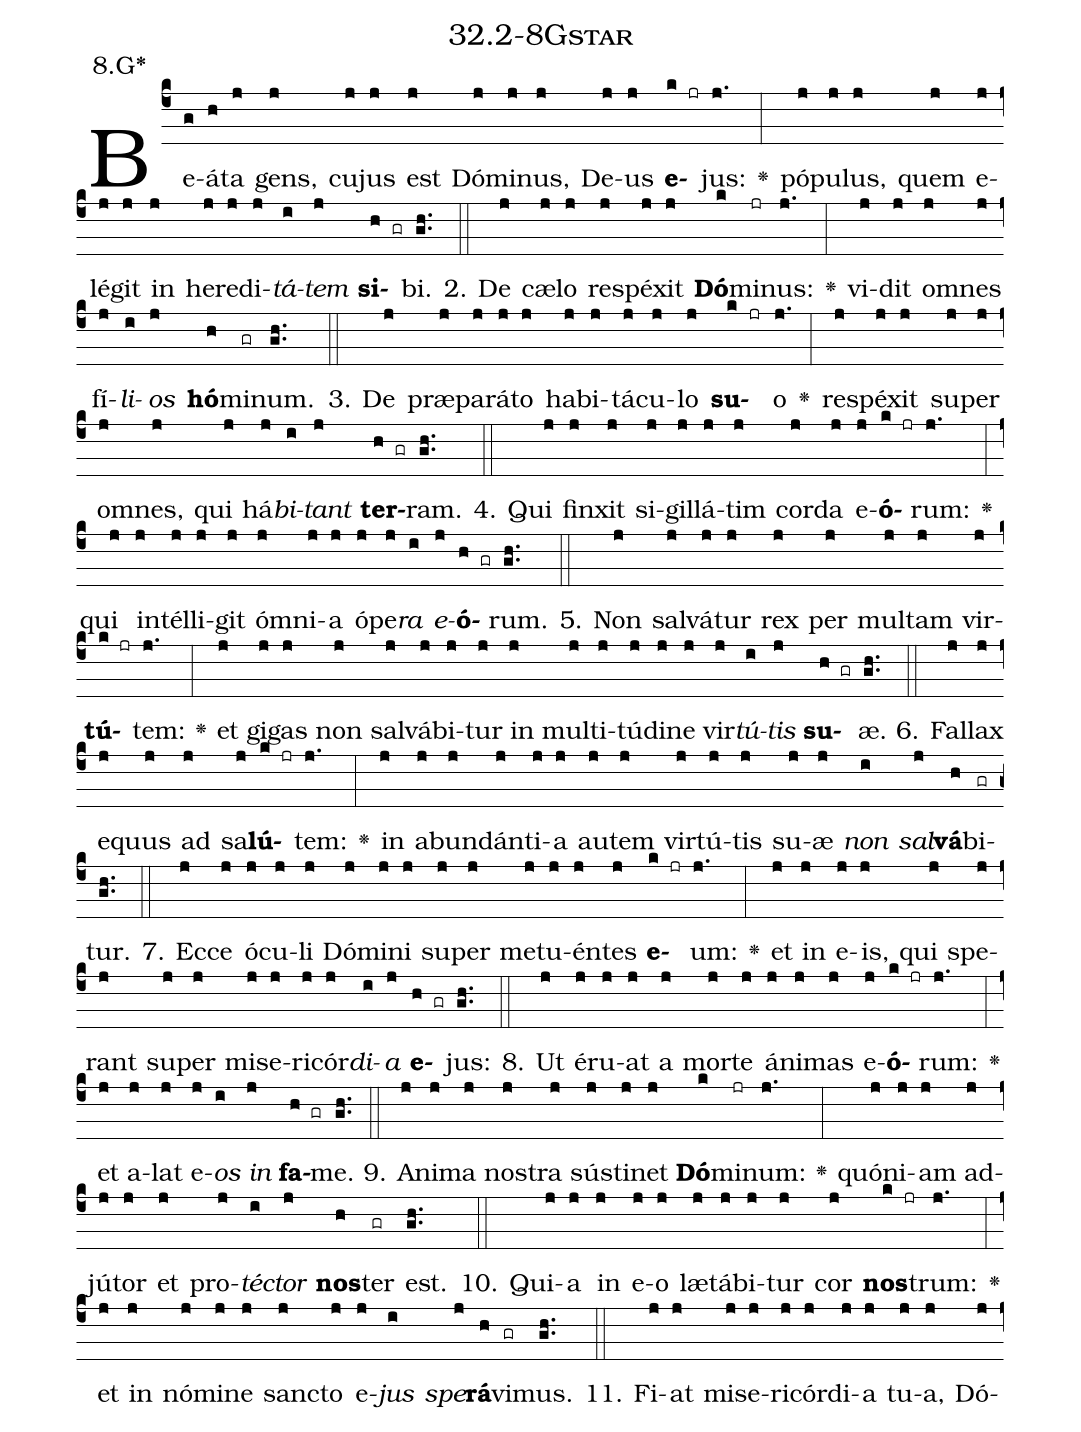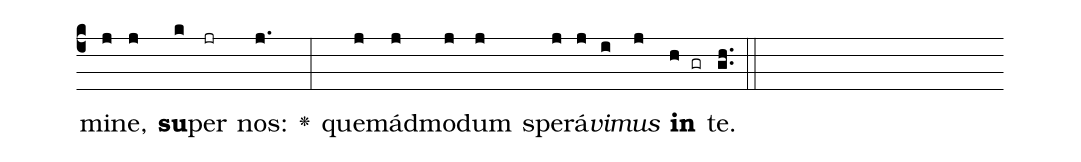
name: 32.2-8Gstar;
annotation: 8.G*;
%%
(c4)Be(g)á(h)ta(j) gens,(j) cu(j)jus(j) est(j) Dó(j)mi(j)nus,(j) De(j)us(j) <b>e</b>(k jr)jus:(j.) <v>\greheightstar</v>(:) pó(j)pu(j)lus,(j) quem(j) e(j)lé(j)git(j) in(j) he(j)re(j)di(j)<i>tá</i>(i)<i>tem</i>(j) <b>si</b>(h gr)bi.(gh..) (::)
2. De(j) cæ(j)lo(j) re(j)spé(j)xit(j) <b>Dó</b>(k)mi(jr)nus:(j.) <v>\greheightstar</v>(:) vi(j)dit(j) om(j)nes(j) fí(j)<i>li</i>(i)<i>os</i>(j) <b>hó</b>(h)mi(gr)num.(gh..) (::)
3. De(j) præ(j)pa(j)rá(j)to(j) ha(j)bi(j)tá(j)cu(j)lo(j) <b>su</b>(k jr)o(j.) <v>\greheightstar</v>(:) re(j)spé(j)xit(j) su(j)per(j) om(j)nes,(j) qui(j) há(j)<i>bi</i>(i)<i>tant</i>(j) <b>ter</b>(h gr)ram.(gh..) (::)
4. Qui(j) fin(j)xit(j) si(j)gil(j)lá(j)tim(j) cor(j)da(j) e(j)<b>ó</b>(k jr)rum:(j.) <v>\greheightstar</v>(:) qui(j) in(j)tél(j)li(j)git(j) óm(j)ni(j)a(j) ó(j)pe(j)<i>ra</i>(i) <i>e</i>(j)<b>ó</b>(h gr)rum.(gh..) (::)
5. Non(j) sal(j)vá(j)tur(j) rex(j) per(j) mul(j)tam(j) vir(j)<b>tú</b>(k jr)tem:(j.) <v>\greheightstar</v>(:) et(j) gi(j)gas(j) non(j) sal(j)vá(j)bi(j)tur(j) in(j) mul(j)ti(j)tú(j)di(j)ne(j) vir(j)<i>tú</i>(i)<i>tis</i>(j) <b>su</b>(h gr)æ.(gh..) (::)
6. Fal(j)lax(j) e(j)quus(j) ad(j) sa(j)<b>lú</b>(k jr)tem:(j.) <v>\greheightstar</v>(:) in(j) ab(j)un(j)dán(j)ti(j)a(j) au(j)tem(j) vir(j)tú(j)tis(j) su(j)æ(j) <i>non</i>(i) <i>sal</i>(j)<b>vá</b>(h)bi(gr)tur.(gh..) (::)
7. Ec(j)ce(j) ó(j)cu(j)li(j) Dó(j)mi(j)ni(j) su(j)per(j) me(j)tu(j)én(j)tes(j) <b>e</b>(k jr)um:(j.) <v>\greheightstar</v>(:) et(j) in(j) e(j)is,(j) qui(j) spe(j)rant(j) su(j)per(j) mi(j)se(j)ri(j)cór(j)<i>di</i>(i)<i>a</i>(j) <b>e</b>(h gr)jus:(gh..) (::)
8. Ut(j) é(j)ru(j)at(j) a(j) mor(j)te(j) á(j)ni(j)mas(j) e(j)<b>ó</b>(k jr)rum:(j.) <v>\greheightstar</v>(:) et(j) a(j)lat(j) e(j)<i>os</i>(i) <i>in</i>(j) <b>fa</b>(h gr)me.(gh..) (::)
9. A(j)ni(j)ma(j) nos(j)tra(j) sús(j)ti(j)net(j) <b>Dó</b>(k)mi(jr)num:(j.) <v>\greheightstar</v>(:) quón(j)i(j)am(j) ad(j)jú(j)tor(j) et(j) pro(j)<i>téc</i>(i)<i>tor</i>(j) <b>nos</b>(h)ter(gr) est.(gh..) (::)
10. Qui(j)a(j) in(j) e(j)o(j) læ(j)tá(j)bi(j)tur(j) cor(j) <b>nos</b>(k jr)trum:(j.) <v>\greheightstar</v>(:) et(j) in(j) nó(j)mi(j)ne(j) sanc(j)to(j) e(j)<i>jus</i>(i) <i>spe</i>(j)<b>rá</b>(h)vi(gr)mus.(gh..) (::)
11. Fi(j)at(j) mi(j)se(j)ri(j)cór(j)di(j)a(j) tu(j)a,(j) Dó(j)mi(j)ne,(j) <b>su</b>(k)per(jr) nos:(j.) <v>\greheightstar</v>(:) quem(j)ád(j)mo(j)dum(j) spe(j)rá(j)<i>vi</i>(i)<i>mus</i>(j) <b>in</b>(h gr) te.(gh..) (::)
